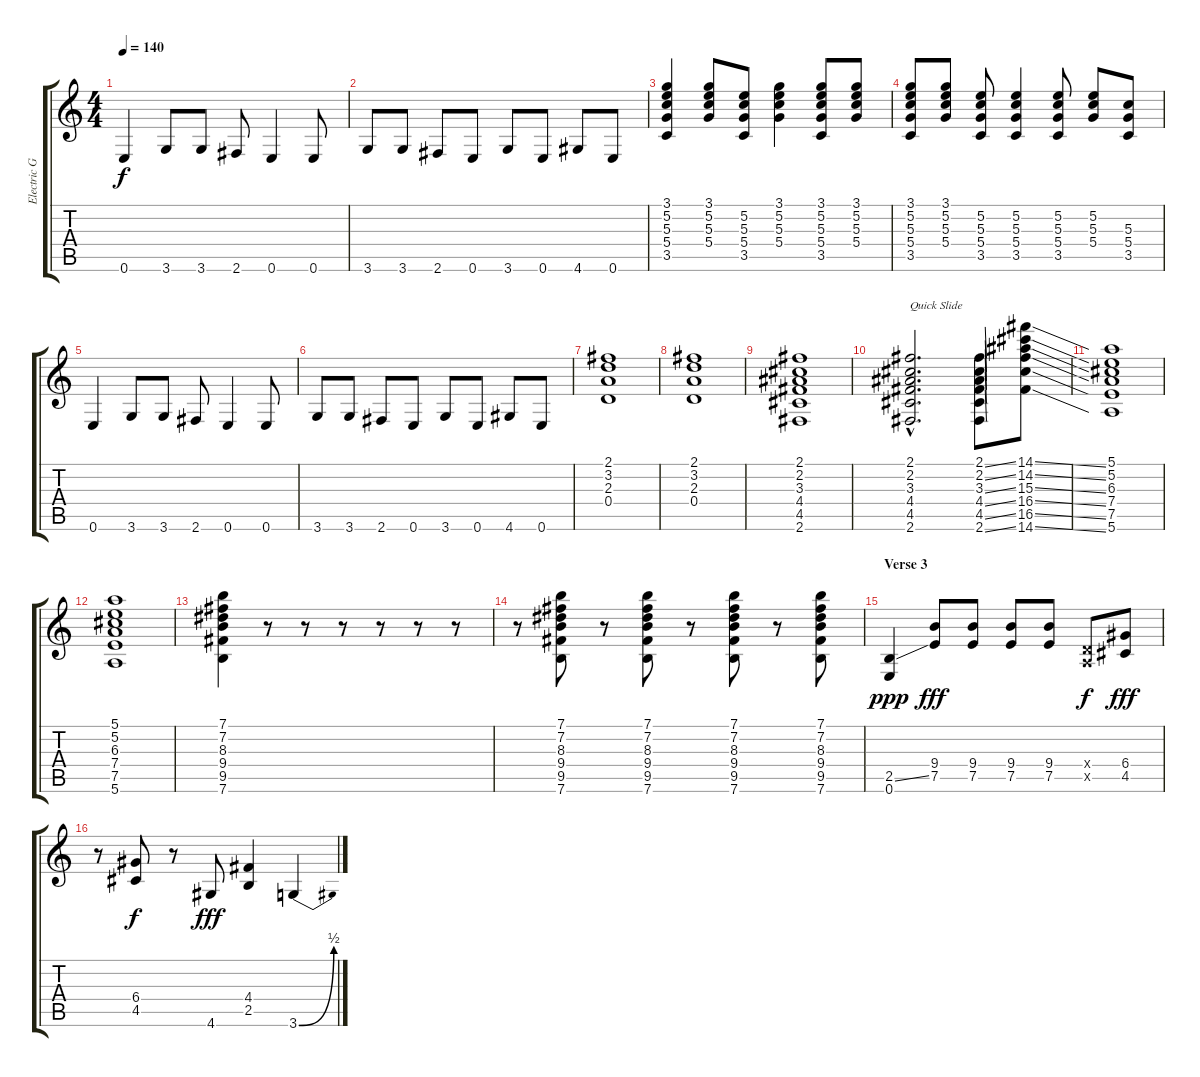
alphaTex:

\track ("Electric Guitar Right" "Electric G") {instrument distortionguitar}
\staff {score tabs}
\tuning (E4 B3 G3 D3 A2 E2) {hide}
\ts (4 4)
\tempo 140
\clef g2
\ks c
0.6.4{dy f} 3.6.8 3.6.8 2.6.8 0.6.4 0.6.8 |
3.6.8 3.6.8 2.6.8 0.6.8 3.6.8 0.6.8 4.6.8 0.6.8 |
(3.1 5.2 5.3 5.4 3.5).4 (3.1 5.2 5.3 5.4).8 (5.2 5.3 5.4 3.5).8 (3.1 5.2 5.3 5.4).4 (3.1 5.2 5.3 5.4 3.5).8 (3.1 5.2 5.3 5.4).8 |
(3.1 5.2 5.3 5.4 3.5).8 (3.1 5.2 5.3 5.4).8 (5.2 5.3 5.4 3.5).8 (5.2 5.3 5.4 3.5).4 (5.2 5.3 5.4 3.5).8 (5.2 5.3 5.4).8 (5.3 5.4 3.5).8 |
0.6.4 3.6.8 3.6.8 2.6.8 0.6.4 0.6.8 |
3.6.8 3.6.8 2.6.8 0.6.8 3.6.8 0.6.8 4.6.8 0.6.8 |
(2.1 3.2 2.3 0.4).1 |
(2.1 3.2 2.3 0.4).1 |
(2.1 2.2 3.3 4.4 4.5 2.6).1 |
(2.1{hac} 2.2{hac} 3.3{hac} 4.4{hac} 4.5{hac} 2.6{hac}).2{d txt "Quick Slide"} (2.1{ss} 2.2{ss} 3.3{ss} 4.4{ss} 4.5{ss} 2.6{ss}).8 (14.1{ss} 14.2{ss} 15.3{ss} 16.4{ss} 16.5{ss} 14.6{ss}).8 |
(5.1 5.2 6.3 7.4 7.5 5.6).1 |
(5.1 5.2 6.3 7.4 7.5 5.6).1 |
(7.1 7.2 8.3 9.4 9.5 7.6).4 r.8 r.8 r.8 r.8 r.8 r.8 |
r.8 (7.1 7.2 8.3 9.4 9.5 7.6).8 r.8 (7.1 7.2 8.3 9.4 9.5 7.6).8 r.8 (7.1 7.2 8.3 9.4 9.5 7.6).8 r.8 (7.1 7.2 8.3 9.4 9.5 7.6).8 |
\section ("" "Verse 3")
(2.5{ss} 0.6).4{dy ppp} (9.4 7.5).8{dy fff} (9.4 7.5).8 (9.4 7.5).8 (9.4 7.5).8 (0.4{x} 0.5{x}).8{dy f} (6.4 4.5).8{dy fff} |
r.8 (6.4 4.5).8{dy f} r.8 4.6.8{dy fff} (4.4 2.5).4 3.6{be (bend 0 0 60 2)}.4
